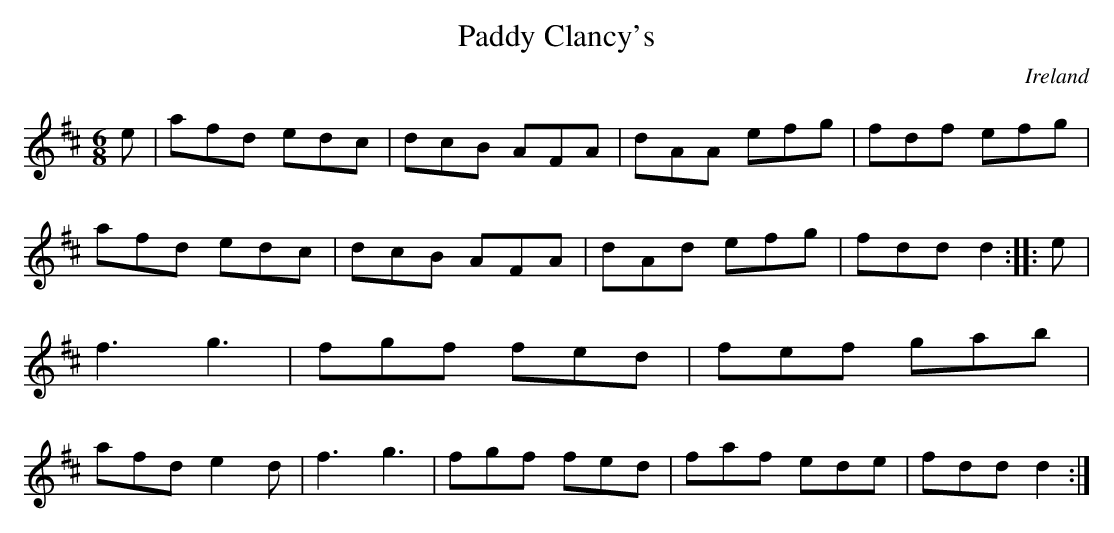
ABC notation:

X:1
T:Paddy Clancy's
O:Ireland
M:6/8
K:D
e|\
afd edc|dcB AFA|dAA efg|fdf efg|\
afd edc|dcB AFA|dAd efg|fdd d2::\
e|\
f3 g3|fgf fed|fef gab|afd e2d|\
f3 g3|fgf fed|faf ede|fdd d2:|
